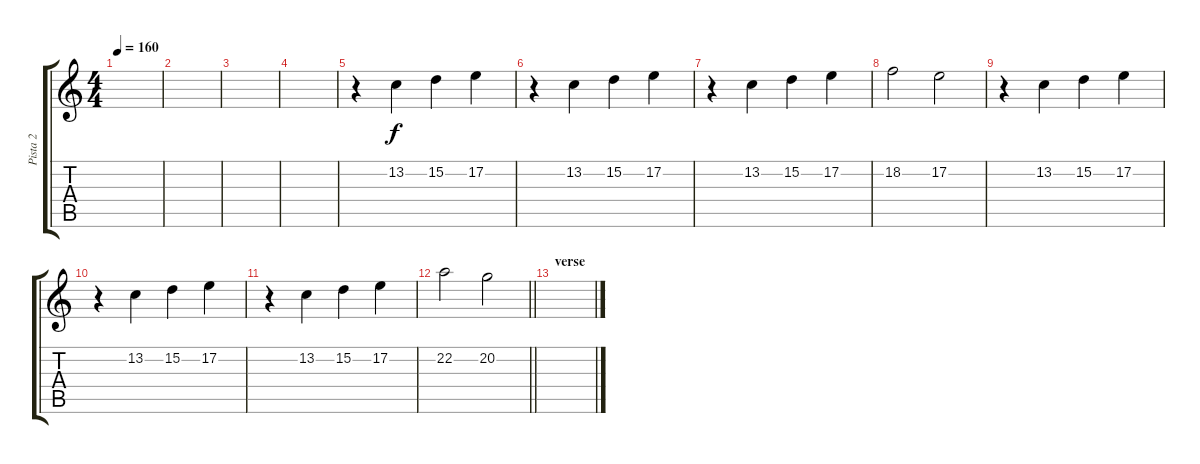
\track ("Pista 2" "Pista 2") {instrument brightacousticpiano}
\staff {score tabs}
\tuning (E4 B3 G3 D3 A2 E2) {hide}
\ts (4 4)
\tempo 160
\clef g2
\ks c
|
|
|
|
r.4 13.2.4 15.2.4 17.2.4 |
r.4 13.2.4 15.2.4 17.2.4 |
r.4 13.2.4 15.2.4 17.2.4 |
18.2.2 17.2.2 |
r.4 13.2.4 15.2.4 17.2.4 |
r.4 13.2.4 15.2.4 17.2.4 |
r.4 13.2.4 15.2.4 17.2.4 |
\barLineRight lightlight
22.2.2 20.2.2 |
\section ("" "verse")
